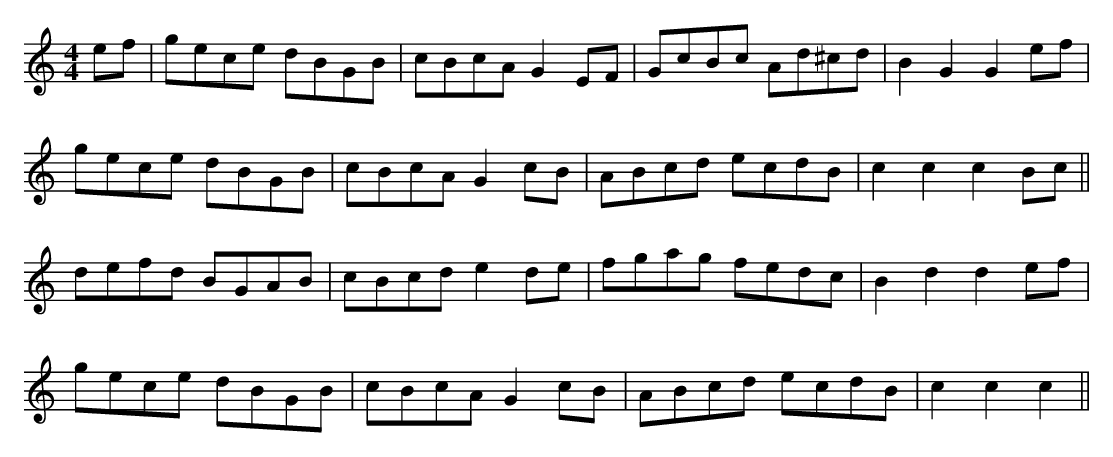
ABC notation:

X:1
M:4/4
K:C
ef|gece dBGB|cBcA G2 EF|GcBc Ad^cd|B2 G2 G2 ef|
gece dBGB|cBcA G2 cB|ABcd ecdB|c2 c2 c2 Bc||
defd BGAB|cBcd e2 de|fgag fedc|B2 d2 d2 ef|
gece dBGB|cBcA G2 cB|ABcd ecdB|c2 c2 c2||
